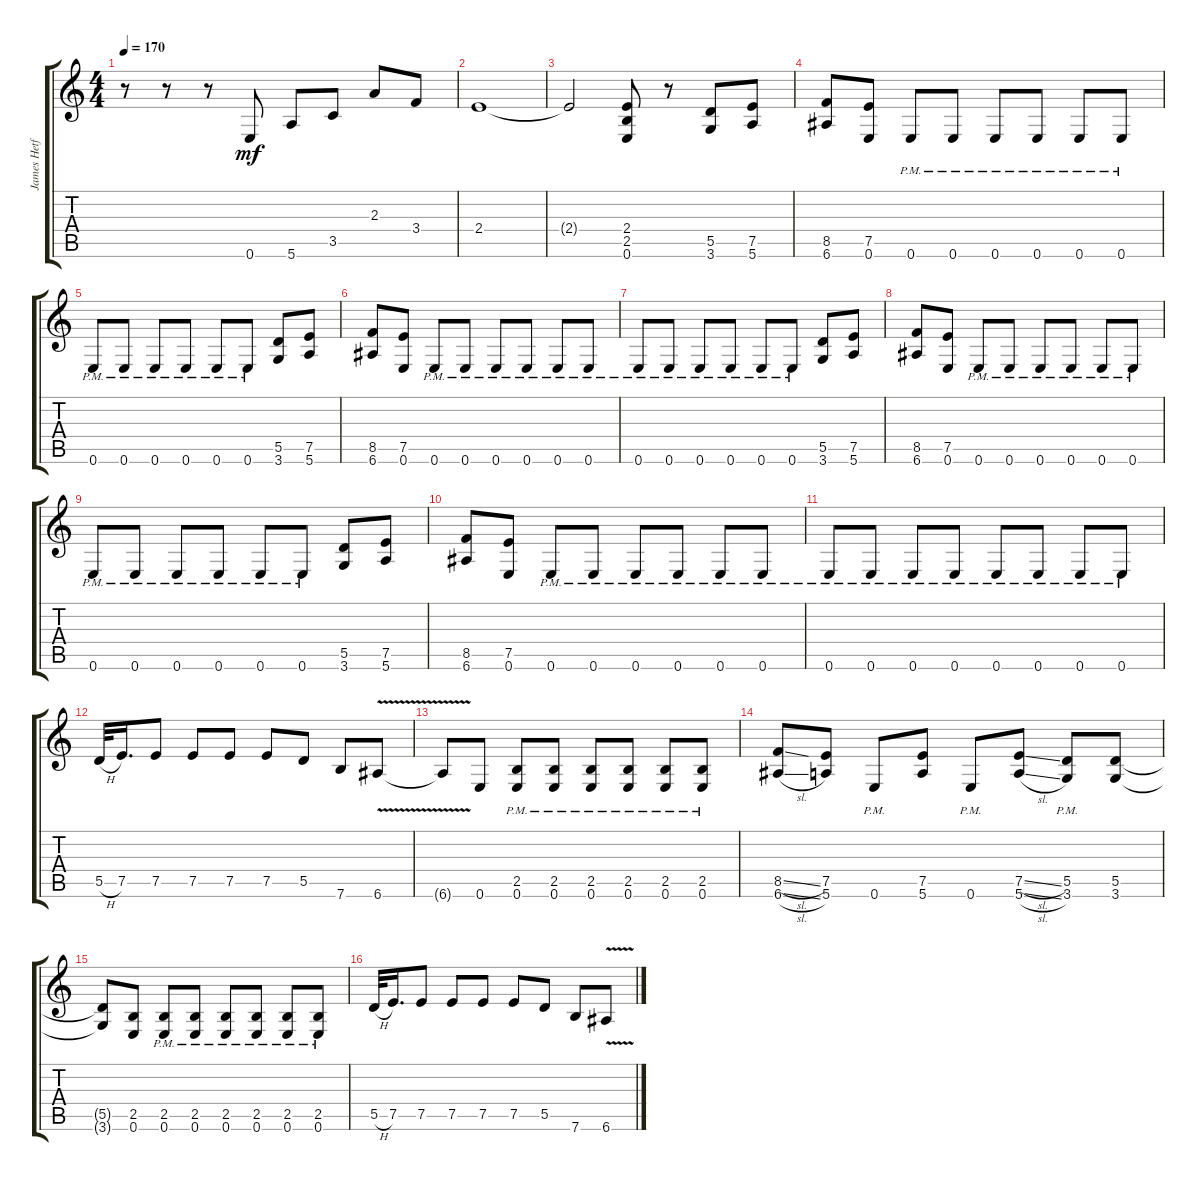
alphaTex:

\track ("James Hetfiel " "James Hetf") {instrument distortionguitar}
\staff {score tabs}
\tuning (E4 B3 G3 D3 A2 E2) {hide}
\ts (4 4)
\tempo 170
\clef g2
\ks c
r.8{dy mf} r.8 r.8 0.6.8 5.6.8 3.5.8 2.3.8 3.4.8 |
2.4.1 |
2.4{t}.2 (2.4 2.5 0.6).8 r.8 (5.5 3.6).8 (7.5 5.6).8 |
(8.5 6.6).8 (7.5 0.6).8 0.6{pm}.8 0.6{pm}.8 0.6{pm}.8 0.6{pm}.8 0.6{pm}.8 0.6{pm}.8 |
0.6{pm}.8 0.6{pm}.8 0.6{pm}.8 0.6{pm}.8 0.6{pm}.8 0.6{pm}.8 (5.5 3.6).8 (7.5 5.6).8 |
(8.5 6.6).8 (7.5 0.6).8 0.6{pm}.8 0.6{pm}.8 0.6{pm}.8 0.6{pm}.8 0.6{pm}.8 0.6{pm}.8 |
0.6{pm}.8 0.6{pm}.8 0.6{pm}.8 0.6{pm}.8 0.6{pm}.8 0.6{pm}.8 (5.5 3.6).8 (7.5 5.6).8 |
(8.5 6.6).8 (7.5 0.6).8 0.6{pm}.8 0.6{pm}.8 0.6{pm}.8 0.6{pm}.8 0.6{pm}.8 0.6{pm}.8 |
0.6{pm}.8 0.6{pm}.8 0.6{pm}.8 0.6{pm}.8 0.6{pm}.8 0.6{pm}.8 (5.5 3.6).8 (7.5 5.6).8 |
(8.5 6.6).8 (7.5 0.6).8 0.6{pm}.8 0.6{pm}.8 0.6{pm}.8 0.6{pm}.8 0.6{pm}.8 0.6{pm}.8 |
0.6{pm}.8 0.6{pm}.8 0.6{pm}.8 0.6{pm}.8 0.6{pm}.8 0.6{pm}.8 0.6{pm}.8 0.6{pm}.8 |
5.5{h}.32 7.5.16{d} 7.5.8 7.5.8 7.5.8 7.5.8 5.5.8 7.6.8 6.6{v}.8 |
6.6{t}.8 0.6.8 (2.5{pm} 0.6{pm}).8 (2.5{pm} 0.6{pm}).8 (2.5{pm} 0.6{pm}).8 (2.5{pm} 0.6{pm}).8 (2.5{pm} 0.6{pm}).8 (2.5{pm} 0.6{pm}).8 |
(8.5{sl} 6.6{sl}).8 (7.5 5.6).8 0.6{pm}.8 (7.5 5.6).8 0.6{pm}.8 (7.5{sl} 5.6{sl}).8 (5.5 3.6{pm}).8 (5.5 3.6).8 |
(5.5{t} 3.6{t}).8 (2.5 0.6).8 (2.5{pm} 0.6{pm}).8 (2.5{pm} 0.6{pm}).8 (2.5{pm} 0.6{pm}).8 (2.5{pm} 0.6{pm}).8 (2.5{pm} 0.6{pm}).8 (2.5{pm} 0.6{pm}).8 |
5.5{h}.32 7.5.16{d} 7.5.8 7.5.8 7.5.8 7.5.8 5.5.8 7.6.8 6.6{v}.8
